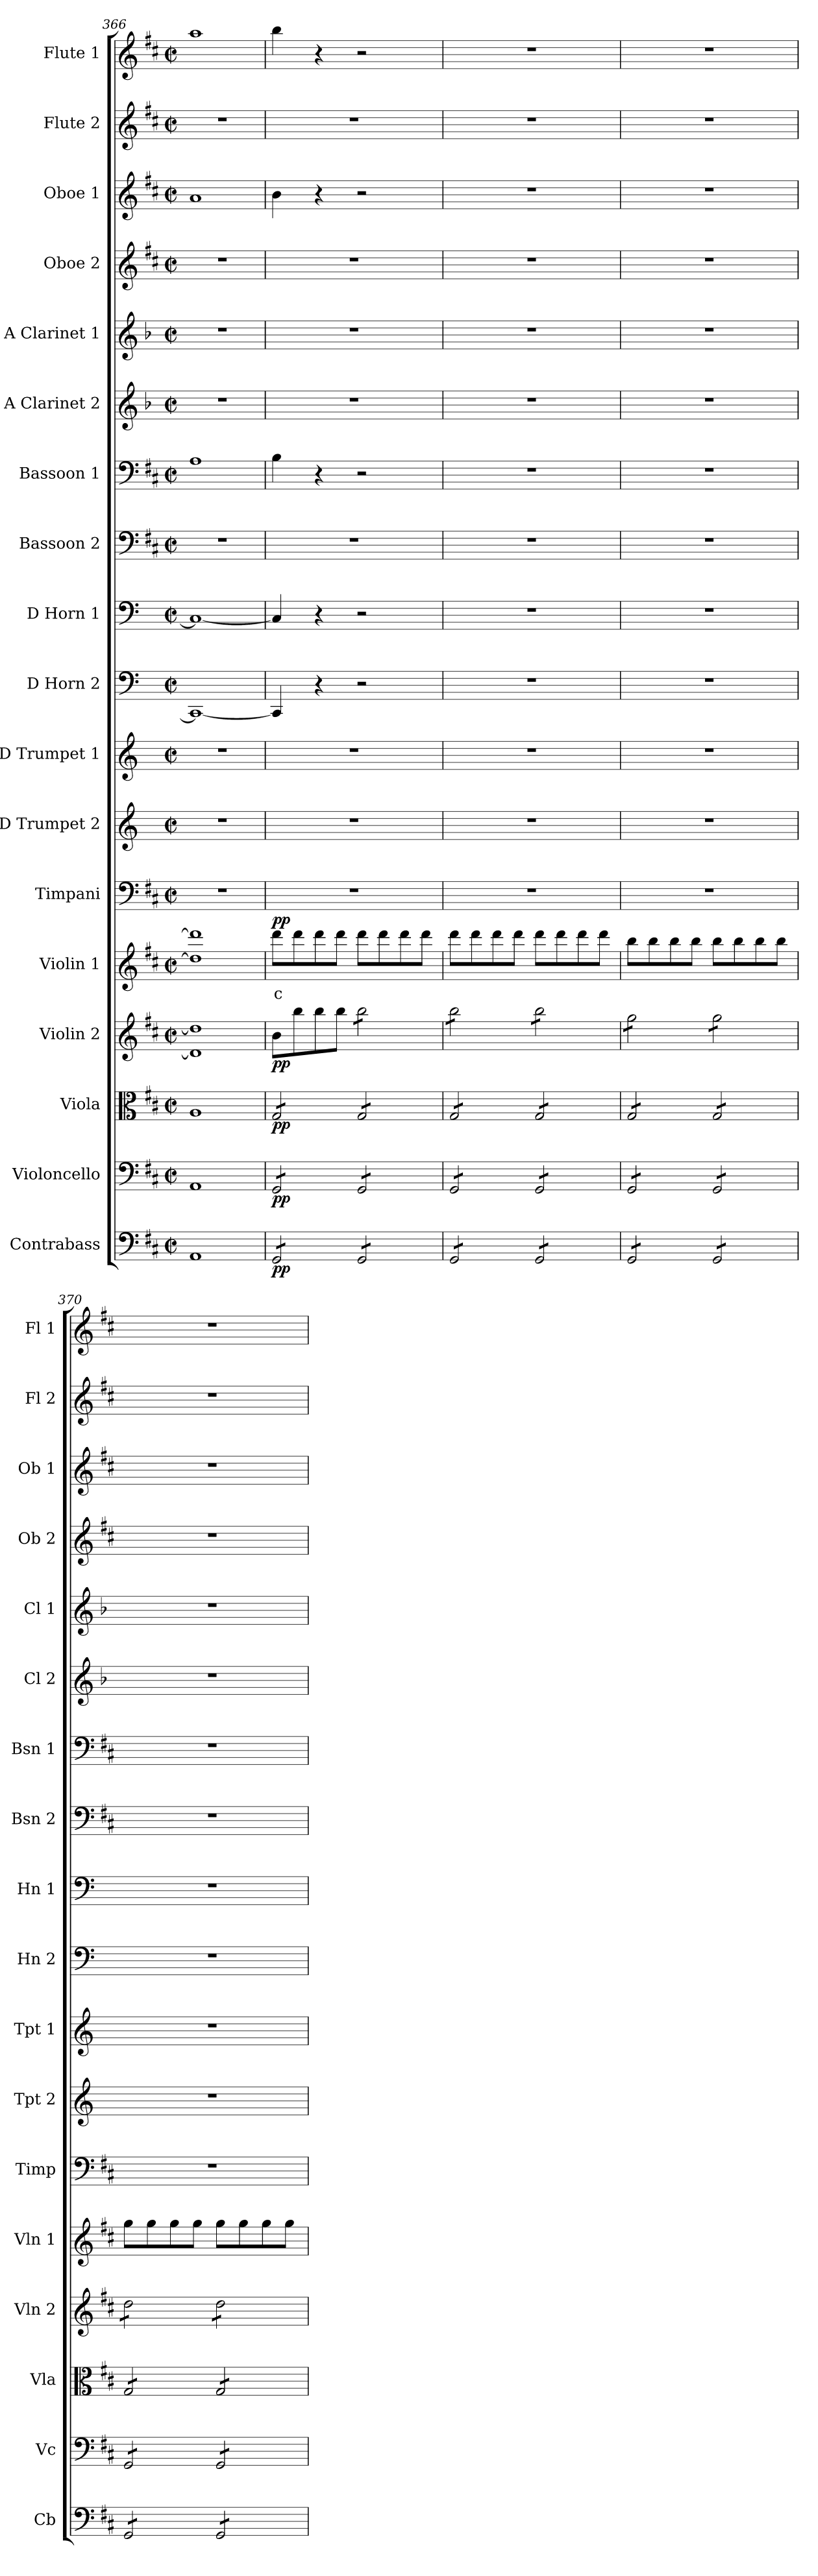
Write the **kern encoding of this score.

**kern	**dynam	**kern	**dynam	**kern	**dynam	**kern	**dynam	**kern	**text	**dynam	**kern	**kern	**kern	**kern	**kern	**kern	**kern	**kern	**kern	**kern	**kern	**kern	**kern
*part18	*part18	*part17	*part17	*part16	*part16	*part15	*part15	*part14	*part14	*part14	*part13	*part12	*part11	*part10	*part9	*part8	*part7	*part6	*part5	*part4	*part3	*part2	*part1
*staff18	*staff18	*staff17	*staff17	*staff16	*staff16	*staff15	*staff15	*staff14	*staff14	*staff14	*staff13	*staff12	*staff11	*staff10	*staff9	*staff8	*staff7	*staff6	*staff5	*staff4	*staff3	*staff2	*staff1
*I"Contrabass	*	*I"Violoncello	*	*I"Viola	*	*I"Violin 2	*	*I"Violin 1	*	*	*I"Timpani	*I"D Trumpet 2	*I"D Trumpet 1	*I"D Horn 2	*I"D Horn 1	*I"Bassoon 2	*I"Bassoon 1	*I"A Clarinet 2	*I"A Clarinet 1	*I"Oboe 2	*I"Oboe 1	*I"Flute 2	*I"Flute 1
*I'Cb	*	*I'Vc	*	*I'Vla	*	*I'Vln 2	*	*I'Vln 1	*	*	*I'Timp	*I'Tpt 2	*I'Tpt 1	*I'Hn 2	*I'Hn 1	*I'Bsn 2	*I'Bsn 1	*I'Cl 2	*I'Cl 1	*I'Ob 2	*I'Ob 1	*I'Fl 2	*I'Fl 1
*clefF4	*	*clefF4	*	*clefC3	*	*clefG2	*	*clefG2	*	*	*clefF4	*clefG2	*clefG2	*clefF4	*clefF4	*clefF4	*clefF4	*clefG2	*clefG2	*clefG2	*clefG2	*clefG2	*clefG2
*ITrd7c12	*	*	*	*	*	*	*	*	*	*	*	*ITrd-1c-2	*ITrd-1c-2	*ITrd6c10	*ITrd6c10	*	*	*ITrd2c3	*ITrd2c3	*	*	*	*
*k[f#c#]	*	*k[f#c#]	*	*k[f#c#]	*	*k[f#c#]	*	*k[f#c#]	*	*	*k[f#c#]	*k[f#c#]	*k[f#c#]	*k[f#c#]	*k[f#c#]	*k[f#c#]	*k[f#c#]	*k[f#c#]	*k[f#c#]	*k[f#c#]	*k[f#c#]	*k[f#c#]	*k[f#c#]
*M2/2	*	*M2/2	*	*M2/2	*	*M2/2	*	*M2/2	*	*	*M2/2	*M2/2	*M2/2	*M2/2	*M2/2	*M2/2	*M2/2	*M2/2	*M2/2	*M2/2	*M2/2	*M2/2	*M2/2
*met(c|)	*	*met(c|)	*	*met(c|)	*	*met(c|)	*	*met(c|)	*	*	*met(c|)	*met(c|)	*met(c|)	*met(c|)	*met(c|)	*met(c|)	*met(c|)	*met(c|)	*met(c|)	*met(c|)	*met(c|)	*met(c|)	*met(c|)
=366	=366	=366	=366	=366	=366	=366	=366	=366	=366	=366	=366	=366	=366	=366	=366	=366	=366	=366	=366	=366	=366	=366	=366
1AAA	.	1AA	.	1A	.	1d] 1dd]	.	1dd] 1ddd]	.	.	1r	1r	1r	1DDD_	1DD_	1r	1A	1r	1r	1r	1a	1r	1aa
=367	=367	=367	=367	=367	=367	=367	=367	=367	=367	=367	=367	=367	=367	=367	=367	=367	=367	=367	=367	=367	=367	=367	=367
!	!LO:DY:b	!	!LO:DY:b	!	!LO:DY:b	!	!LO:DY:b	!	!LO:LY:b:color=#FF0000	!LO:DY:b	!	!	!	!	!	!	!	!	!	!	!	!	!
*tremolo	*	*	*	*	*	*	*	*	*	*	*	*	*	*	*	*	*	*	*	*	*	*	*
*	*	*tremolo	*	*	*	*	*	*	*	*	*	*	*	*	*	*	*	*	*	*	*	*	*
*	*	*	*	*tremolo	*	*	*	*	*	*	*	*	*	*	*	*	*	*	*	*	*	*	*
8GGG/L	pp	8GG/L	pp	8G/L	pp	8b\L	pp	8ddd\L	c	pp	1r	1r	1r	4DDD/]	4DD/]	1r	4B\	1r	1r	1r	4b\	1r	4bb\
8GGG/	.	8GG/	.	8G/	.	8bb\	.	8ddd\	.	.	.	.	.	.	.	.	.	.	.	.	.	.	.
8GGG/	.	8GG/	.	8G/	.	8bb\	.	8ddd\	.	.	.	.	.	4r	4r	.	4r	.	.	.	4r	.	4r
8GGG/J	.	8GG/J	.	8G/J	.	8bb\J	.	8ddd\J	.	.	.	.	.	.	.	.	.	.	.	.	.	.	.
*	*	*	*	*	*	*tremolo	*	*	*	*	*	*	*	*	*	*	*	*	*	*	*	*	*
8GGG/L	.	8GG/L	.	8G/L	.	8bb\L	.	8ddd\L	.	.	.	.	.	2r	2r	.	2r	.	.	.	2r	.	2r
8GGG/	.	8GG/	.	8G/	.	8bb\	.	8ddd\	.	.	.	.	.	.	.	.	.	.	.	.	.	.	.
8GGG/	.	8GG/	.	8G/	.	8bb\	.	8ddd\	.	.	.	.	.	.	.	.	.	.	.	.	.	.	.
8GGG/J	.	8GG/J	.	8G/J	.	8bb\J	.	8ddd\J	.	.	.	.	.	.	.	.	.	.	.	.	.	.	.
=368	=368	=368	=368	=368	=368	=368	=368	=368	=368	=368	=368	=368	=368	=368	=368	=368	=368	=368	=368	=368	=368	=368	=368
8GGG/L	.	8GG/L	.	8G/L	.	8bb\L	.	8ddd\L	.	.	1r	1r	1r	1r	1r	1r	1r	1r	1r	1r	1r	1r	1r
8GGG/	.	8GG/	.	8G/	.	8bb\	.	8ddd\	.	.	.	.	.	.	.	.	.	.	.	.	.	.	.
8GGG/	.	8GG/	.	8G/	.	8bb\	.	8ddd\	.	.	.	.	.	.	.	.	.	.	.	.	.	.	.
8GGG/J	.	8GG/J	.	8G/J	.	8bb\J	.	8ddd\J	.	.	.	.	.	.	.	.	.	.	.	.	.	.	.
8GGG/L	.	8GG/L	.	8G/L	.	8bb\L	.	8ddd\L	.	.	.	.	.	.	.	.	.	.	.	.	.	.	.
8GGG/	.	8GG/	.	8G/	.	8bb\	.	8ddd\	.	.	.	.	.	.	.	.	.	.	.	.	.	.	.
8GGG/	.	8GG/	.	8G/	.	8bb\	.	8ddd\	.	.	.	.	.	.	.	.	.	.	.	.	.	.	.
8GGG/J	.	8GG/J	.	8G/J	.	8bb\J	.	8ddd\J	.	.	.	.	.	.	.	.	.	.	.	.	.	.	.
=369	=369	=369	=369	=369	=369	=369	=369	=369	=369	=369	=369	=369	=369	=369	=369	=369	=369	=369	=369	=369	=369	=369	=369
8GGG/L	.	8GG/L	.	8G/L	.	8gg\L	.	8bb\L	.	.	1r	1r	1r	1r	1r	1r	1r	1r	1r	1r	1r	1r	1r
8GGG/	.	8GG/	.	8G/	.	8gg\	.	8bb\	.	.	.	.	.	.	.	.	.	.	.	.	.	.	.
8GGG/	.	8GG/	.	8G/	.	8gg\	.	8bb\	.	.	.	.	.	.	.	.	.	.	.	.	.	.	.
8GGG/J	.	8GG/J	.	8G/J	.	8gg\J	.	8bb\J	.	.	.	.	.	.	.	.	.	.	.	.	.	.	.
8GGG/L	.	8GG/L	.	8G/L	.	8gg\L	.	8bb\L	.	.	.	.	.	.	.	.	.	.	.	.	.	.	.
8GGG/	.	8GG/	.	8G/	.	8gg\	.	8bb\	.	.	.	.	.	.	.	.	.	.	.	.	.	.	.
8GGG/	.	8GG/	.	8G/	.	8gg\	.	8bb\	.	.	.	.	.	.	.	.	.	.	.	.	.	.	.
8GGG/J	.	8GG/J	.	8G/J	.	8gg\J	.	8bb\J	.	.	.	.	.	.	.	.	.	.	.	.	.	.	.
=370	=370	=370	=370	=370	=370	=370	=370	=370	=370	=370	=370	=370	=370	=370	=370	=370	=370	=370	=370	=370	=370	=370	=370
8GGG/L	.	8GG/L	.	8G/L	.	8dd\L	.	8gg\L	.	.	1r	1r	1r	1r	1r	1r	1r	1r	1r	1r	1r	1r	1r
8GGG/	.	8GG/	.	8G/	.	8dd\	.	8gg\	.	.	.	.	.	.	.	.	.	.	.	.	.	.	.
8GGG/	.	8GG/	.	8G/	.	8dd\	.	8gg\	.	.	.	.	.	.	.	.	.	.	.	.	.	.	.
8GGG/J	.	8GG/J	.	8G/J	.	8dd\J	.	8gg\J	.	.	.	.	.	.	.	.	.	.	.	.	.	.	.
8GGG/L	.	8GG/L	.	8G/L	.	8dd\L	.	8gg\L	.	.	.	.	.	.	.	.	.	.	.	.	.	.	.
8GGG/	.	8GG/	.	8G/	.	8dd\	.	8gg\	.	.	.	.	.	.	.	.	.	.	.	.	.	.	.
8GGG/	.	8GG/	.	8G/	.	8dd\	.	8gg\	.	.	.	.	.	.	.	.	.	.	.	.	.	.	.
8GGG/J	.	8GG/J	.	8G/J	.	8dd\J	.	8gg\J	.	.	.	.	.	.	.	.	.	.	.	.	.	.	.
*	*	*	*	*	*	*Xtremolo	*	*	*	*	*	*	*	*	*	*	*	*	*	*	*	*	*
*	*	*	*	*Xtremolo	*	*	*	*	*	*	*	*	*	*	*	*	*	*	*	*	*	*	*
*	*	*Xtremolo	*	*	*	*	*	*	*	*	*	*	*	*	*	*	*	*	*	*	*	*	*
*Xtremolo	*	*	*	*	*	*	*	*	*	*	*	*	*	*	*	*	*	*	*	*	*	*	*
=	=	=	=	=	=	=	=	=	=	=	=	=	=	=	=	=	=	=	=	=	=	=	=
*-	*-	*-	*-	*-	*-	*-	*-	*-	*-	*-	*-	*-	*-	*-	*-	*-	*-	*-	*-	*-	*-	*-	*-
